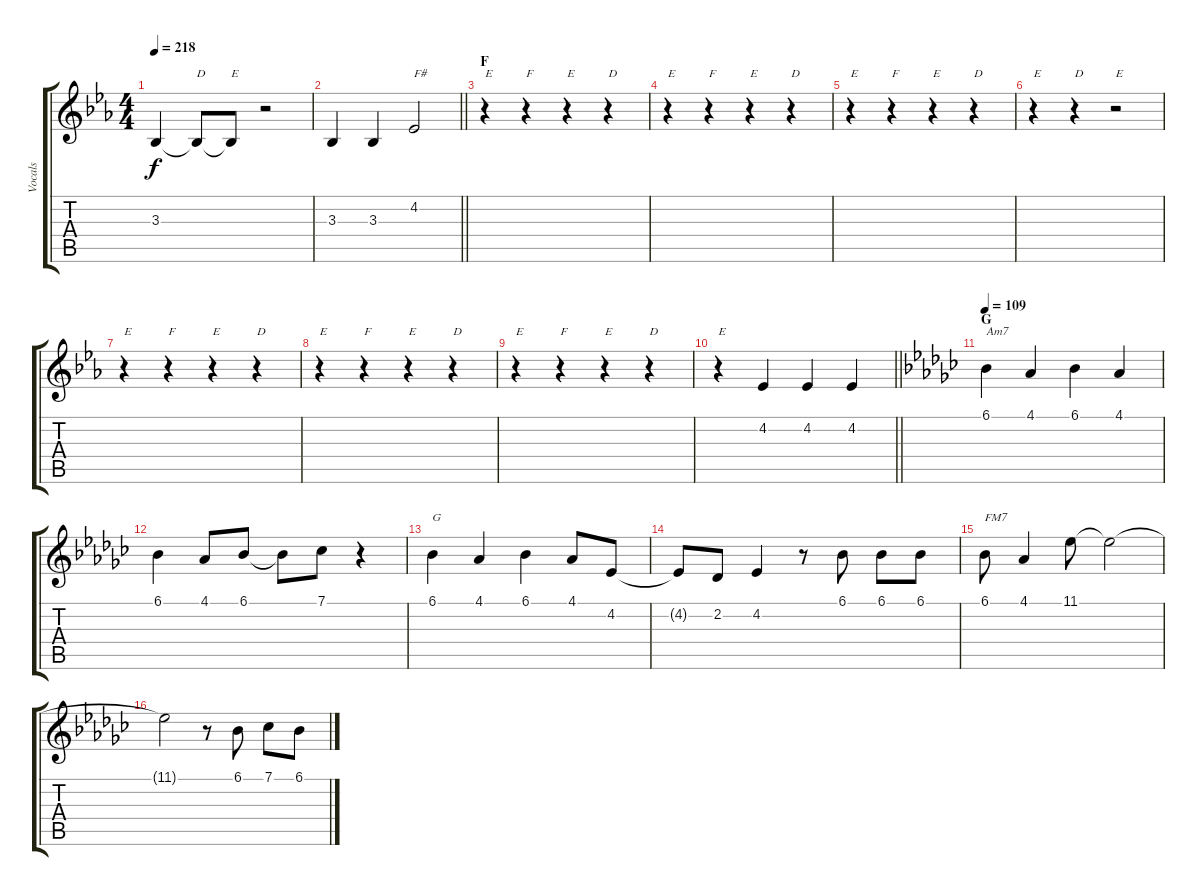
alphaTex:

\track ("Vocals" "Vocals") {instrument sopranosax}
\staff {score tabs}
\tuning (E4 B3 G3 D3 A2 E2) {hide}
\ts (4 4)
\tempo 218
\clef g2
\ks eb
3.3{t}.4{dy f} 3.3{t}.8{txt "D"} 3.3{t}.8{txt "E"} r.2 |
\barLineRight lightlight
3.3.4 3.3.4 4.2.2{txt "F#"} |
\section ("" "F")
r.4{txt "E"} r.4{txt "F"} r.4{txt "E"} r.4{txt "D"} |
r.4{txt "E"} r.4{txt "F"} r.4{txt "E"} r.4{txt "D"} |
r.4{txt "E"} r.4{txt "F"} r.4{txt "E"} r.4{txt "D"} |
r.4{txt "E"} r.4{txt "D"} r.2{txt "E"} |
r.4{txt "E"} r.4{txt "F"} r.4{txt "E"} r.4{txt "D"} |
r.4{txt "E"} r.4{txt "F"} r.4{txt "E"} r.4{txt "D"} |
r.4{txt "E"} r.4{txt "F"} r.4{txt "E"} r.4{txt "D"} |
\barLineRight lightlight
r.4{txt "E"} 4.2.4 4.2.4 4.2.4 |
\section ("" "G")
\tempo 109
\ks ebminor
6.1.4{txt "Am7"} 4.1.4 6.1.4 4.1.4 |
6.1.4 4.1.8 6.1.8 6.1{t}.8 7.1.8 r.4 |
6.1.4{txt "G"} 4.1.4 6.1.4 4.1.8 4.2.8 |
4.2{t}.8 2.2.8 4.2.4 r.8 6.1.8 6.1.8 6.1.8 |
6.1.8{txt "FM7"} 4.1.4 11.1.8 11.1{t}.2 |
11.1{t}.2 r.8 6.1.8 7.1.8 6.1.8
